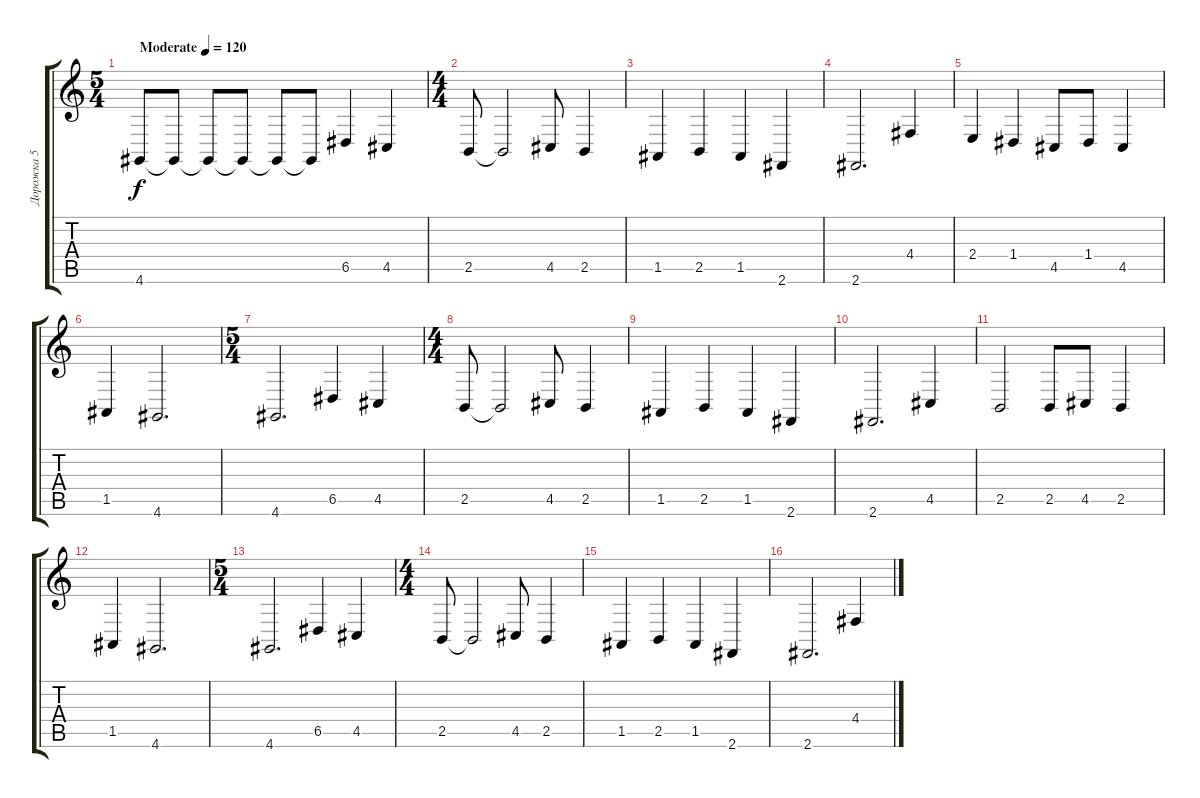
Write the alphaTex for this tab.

\track ("Дорожка 5" "Дорожка 5") {instrument synthstrings2}
\staff {score tabs}
\tuning (E4 B3 G3 D3 A2 E2) {hide}
\ts (5 4)
\tempo (120 "Moderate")
\clef g2
\ks c
4.6.8{dy f volume 9 instrument synthstrings2} 4.6{t}.8{volume 10} 4.6{t}.8{volume 11} 4.6{t}.8{volume 12} 4.6{t}.8{volume 13} 4.6{t}.8 6.5.4 4.5.4 |
\ts (4 4)
2.5.8 2.5{t}.2 4.5.8 2.5.4 |
1.5.4 2.5.4 1.5.4 2.6.4 |
2.6.2{d} 4.4.4 |
2.4.4 1.4.4 4.5.8 1.4.8 4.5.4 |
1.5.4 4.6.2{d} |
\ts (5 4)
4.6.2{d} 6.5.4 4.5.4 |
\ts (4 4)
2.5.8 2.5{t}.2 4.5.8 2.5.4 |
1.5.4 2.5.4 1.5.4 2.6.4 |
2.6.2{d} 4.5.4 |
2.5.2 2.5.8 4.5.8 2.5.4 |
1.5.4 4.6.2{d} |
\ts (5 4)
4.6.2{d} 6.5.4 4.5.4 |
\ts (4 4)
2.5.8 2.5{t}.2 4.5.8 2.5.4 |
1.5.4 2.5.4 1.5.4 2.6.4 |
2.6.2{d} 4.4.4
